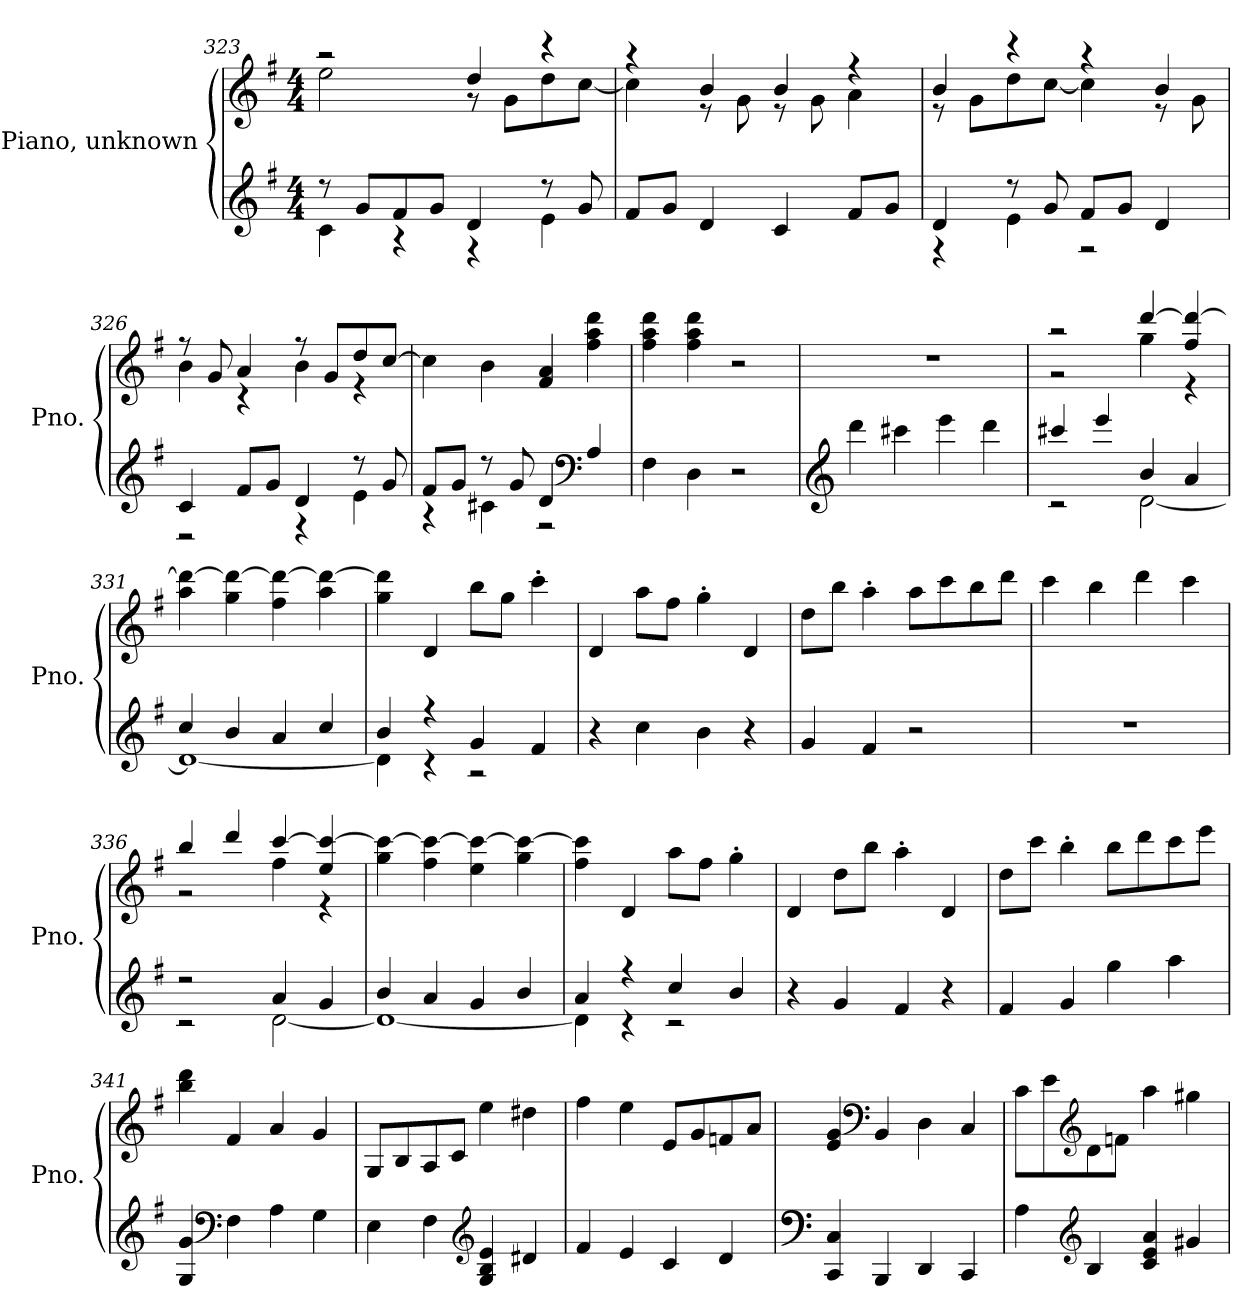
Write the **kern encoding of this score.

**kern	**kern
*part1	*part1
*staff2	*staff1
*I"Piano, unknown	*
*I'Pno.	*
*clefG2	*clefG2
*k[f#]	*k[f#]
*M4/4	*M4/4
=323	=323
*^	*^
8r	4c\	2r	2ee\
8g/L	.	.	.
8f#/	4r	.	.
8g/J	.	.	.
4d/	4r	4dd/	8r
.	.	.	8g\L
8r	4e\	4r	8dd\
8g/	.	.	[8cc\J
*v	*v	*	*
=324	=324	=324
8f#/L	4r	4cc\]
8g/J	.	.
4d/	4b/	8r
.	.	8g\
4c/	4b/	8r
.	.	8g\
8f#/L	4r	4a\
8g/J	.	.
=325	=325	=325
*^	*	*
4d/	4r	4b/	8r
.	.	.	8g\L
8r	4e\	4r	8dd\
8g/	.	.	[8cc\J
8f#/L	2r	4r	4cc\]
8g/J	.	.	.
4d/	.	4b/	8r
.	.	.	8g\
!!LO:PB:g=z	!!
=326	=326	=326	=326
4c/	2r	8r	4b\
.	.	8g/	.
8f#/L	.	4a/	4r
8g/J	.	.	.
4d/	4r	8r	4b\
.	.	8g/L	.
8r	4e\	8dd/	4r
8g/	.	[8cc/J	.
*	*	*v	*v
=327	=327	=327
8f#/L	4r	4cc\]
8g/J	.	.
8r	4c#X\	4b\
8g/	.	.
4d/	2r	4f#/ 4a/
*clefF4	*	*
4A/	.	4ff#\ 4aa\ 4ddd\
*v	*v	*
=328	=328
4F#\	4ff#\ 4aa\ 4ddd\
4D\	4ff#\ 4aa\ 4ddd\
2r	2r
=329	=329
*clefG2	*
4ddd\	1r
4ccc#X\	.
4eee\	.
4ddd\	.
=330	=330
*^	*^
4ccc#X/	2r	2r	2r
4eee/	.	.	.
4b/	[2d\	[4ddd/	4gg\
4a/	.	4ff#/ 4ddd/_	4r
*	*	*v	*v
!!LO:LB:g=z
=331	=331	=331
4cc/	1d_	4aa\ 4ddd\_
4b/	.	4gg\ 4ddd\_
4a/	.	4ff#\ 4ddd\_
4cc/	.	4aa\ 4ddd\_
=332	=332	=332
4b/	4d\]	4gg\ 4ddd\]
4r	4r	4d/
4g/	2r	8bb\L
.	.	8gg\J
4f#/	.	4ccc'\
*v	*v	*
=333	=333
4r	4d/
4cc\	8aa\L
.	8ff#\J
4b\	4gg'\
4r	4d/
=334	=334
4g/	8dd\L
.	8bb\J
4f#/	4aa'\
2r	8aa\L
.	8ccc\
.	8bb\
.	8ddd\J
=335	=335
1r	4ccc\
.	4bb\
.	4ddd\
.	4ccc\
=336	=336
*^	*^
2r	2r	4bb/	2r
.	.	4ddd/	.
4a/	[2d\	[4ccc/	4ff#\
4g/	.	4ee/ 4ccc/_	4r
*	*	*v	*v
!!LO:LB:g=z
=337	=337	=337
4b/	1d_	4gg\ 4ccc\_
4a/	.	4ff#\ 4ccc\_
4g/	.	4ee\ 4ccc\_
4b/	.	4gg\ 4ccc\_
=338	=338	=338
4a/	4d\]	4ff#\ 4ccc\]
4r	4r	4d/
4cc/	2r	8aa\L
.	.	8ff#\J
4b/	.	4gg'\
*v	*v	*
=339	=339
4r	4d/
4g/	8dd\L
.	8bb\J
4f#/	4aa'\
4r	4d/
=340	=340
4f#/	8dd\L
.	8ccc\J
4g/	4bb'\
4gg\	8bb\L
.	8ddd\
4aa\	8ccc\
.	8eee\J
=341	=341
4G/ 4g/	4bb\ 4ddd\
*clefF4	*
4F#\	4f#/
4A\	4a/
4G\	4g/
!!LO:LB:g=z
=342	=342
4E\	8G/L
.	8B/
4F#\	8A/
.	8c/J
*clefG2	*
4G/ 4B/ 4e/	4ee\
4d#X/	4dd#X\
=343	=343
4f#/	4ff#\
4e/	4ee\
4c/	8e/L
.	8g/
4d/	8fn/
.	8a/J
=344	=344
*clefF4	*
4CC/ 4C/	4e/ 4g/
*	*clefF4
4BBB/	4BB/
4DD/	4D\
4CC/	4C/
=345	=345
4A\	8c\L
.	8e\
*clefG2	*clefG2
4B/	8d\
.	8fn\J
4c/ 4e/ 4a/	4aa\
4g#X/	4gg#X\
=	=
*-	*-
